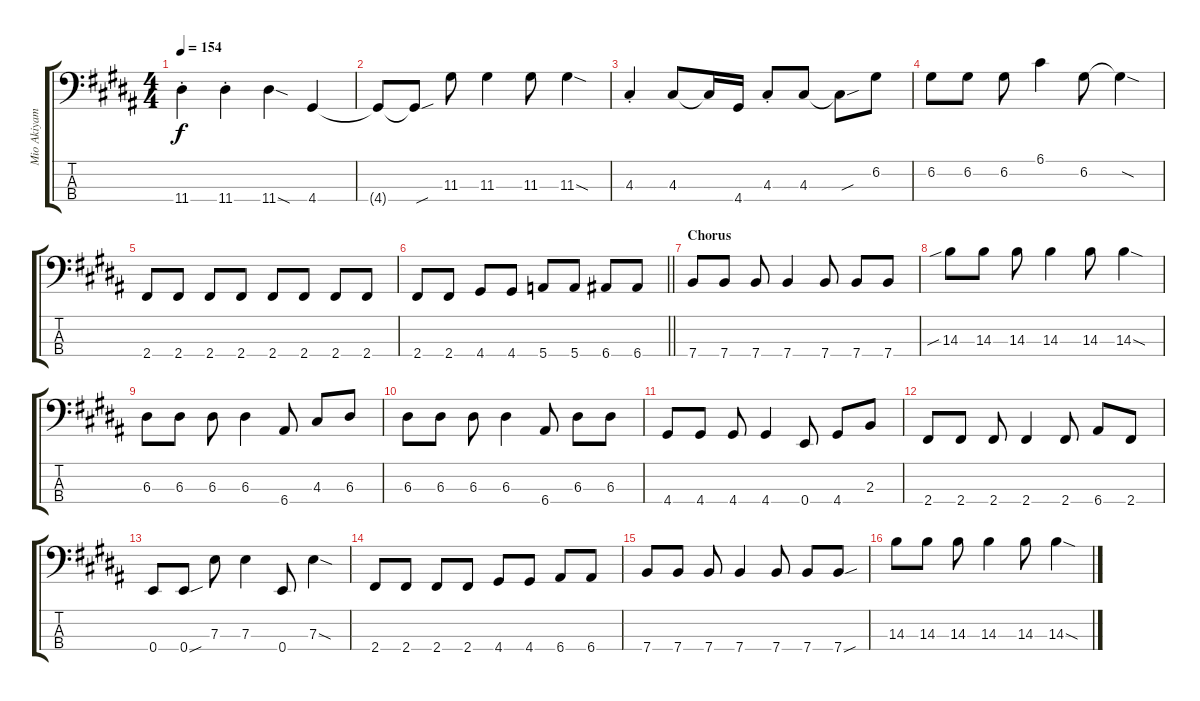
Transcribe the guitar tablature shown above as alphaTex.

\track ("Mio Akiyama" "Mio Akiyam") {instrument electricbassfinger}
\staff {score tabs}
\tuning (G2 D2 A1 E1) {hide}
\ts (4 4)
\tempo 154
\clef f4
\ks b
11.4{st}.4{dy f} 11.4{st}.4 11.4{sod}.4 4.4.4 |
4.4{t}.8 4.4{sou t}.8 11.3.8 11.3.4 11.3.8 11.3{sod}.4 |
4.3{st}.4 4.3.8 4.3{t}.16 4.4.16 4.3{st}.8 4.3.8 4.3{sou t}.8 6.2.8 |
6.2.8 6.2.8 6.2.8 6.1.4 6.2.8 6.2{sod t}.4 |
2.4.8 2.4.8 2.4.8 2.4.8 2.4.8 2.4.8 2.4.8 2.4.8 |
\barLineRight lightlight
2.4.8 2.4.8 4.4.8 4.4.8 5.4.8 5.4.8 6.4.8 6.4.8 |
\section ("" "Chorus")
7.4.8 7.4.8 7.4.8 7.4.4 7.4.8 7.4.8 7.4.8 |
14.3{sib}.8 14.3.8 14.3.8 14.3.4 14.3.8 14.3{sod}.4 |
6.3.8 6.3.8 6.3.8 6.3.4 6.4.8 4.3.8 6.3.8 |
6.3.8 6.3.8 6.3.8 6.3.4 6.4.8 6.3.8 6.3.8 |
4.4.8 4.4.8 4.4.8 4.4.4 0.4.8 4.4.8 2.3.8 |
2.4.8 2.4.8 2.4.8 2.4.4 2.4.8 6.4.8 2.4.8 |
0.4.8 0.4{sou}.8 7.3.8 7.3.4 0.4.8 7.3{sod}.4 |
2.4.8 2.4.8 2.4.8 2.4.8 4.4.8 4.4.8 6.4.8 6.4.8 |
7.4.8 7.4.8 7.4.8 7.4.4 7.4.8 7.4.8 7.4{sou}.8 |
14.3.8 14.3.8 14.3.8 14.3.4 14.3.8 14.3{sod}.4
